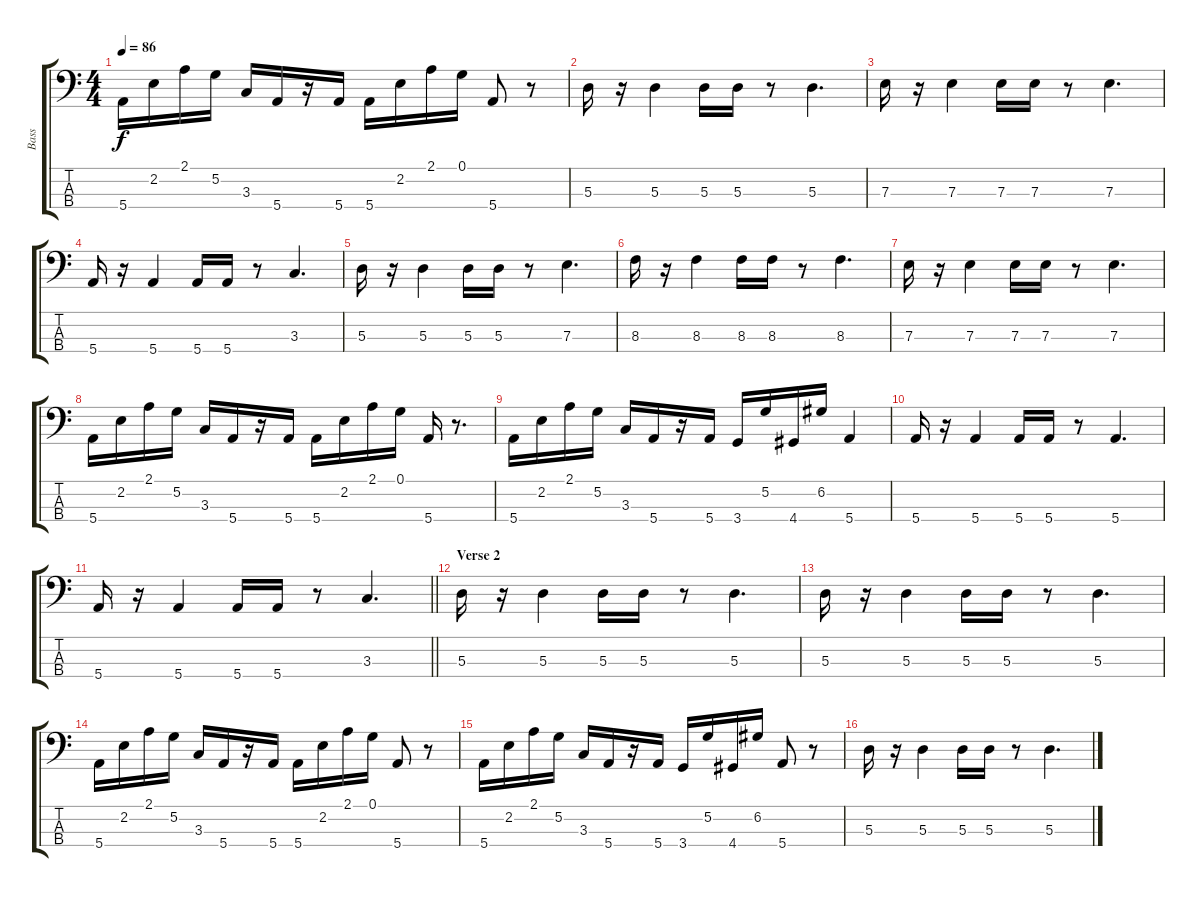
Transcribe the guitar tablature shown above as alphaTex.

\track ("Bass" "Bass") {instrument electricbassfinger}
\staff {score tabs}
\tuning (G2 D2 A1 E1) {hide}
\ts (4 4)
\tempo 86
\clef f4
\ks c
5.4.16{dy f} 2.2.16 2.1.16 5.2.16 3.3.16 5.4.16 r.16 5.4.16 5.4.16 2.2.16 2.1.16 0.1.16 5.4.8 r.8 |
5.3.16 r.16 5.3.4 5.3.16 5.3.16 r.8 5.3.4{d} |
7.3.16 r.16 7.3.4 7.3.16 7.3.16 r.8 7.3.4{d} |
5.4.16 r.16 5.4.4 5.4.16 5.4.16 r.8 3.3.4{d} |
5.3.16 r.16 5.3.4 5.3.16 5.3.16 r.8 7.3.4{d} |
8.3.16 r.16 8.3.4 8.3.16 8.3.16 r.8 8.3.4{d} |
7.3.16 r.16 7.3.4 7.3.16 7.3.16 r.8 7.3.4{d} |
5.4.16 2.2.16 2.1.16 5.2.16 3.3.16 5.4.16 r.16 5.4.16 5.4.16 2.2.16 2.1.16 0.1.16 5.4.16 r.8{d} |
5.4.16 2.2.16 2.1.16 5.2.16 3.3.16 5.4.16 r.16 5.4.16 3.4.16 5.2.16 4.4.16 6.2.16 5.4.4 |
5.4.16 r.16 5.4.4 5.4.16 5.4.16 r.8 5.4.4{d} |
\barLineRight lightlight
5.4.16 r.16 5.4.4 5.4.16 5.4.16 r.8 3.3.4{d} |
\section ("" "Verse 2")
5.3.16 r.16 5.3.4 5.3.16 5.3.16 r.8 5.3.4{d} |
5.3.16 r.16 5.3.4 5.3.16 5.3.16 r.8 5.3.4{d} |
5.4.16 2.2.16 2.1.16 5.2.16 3.3.16 5.4.16 r.16 5.4.16 5.4.16 2.2.16 2.1.16 0.1.16 5.4.8 r.8 |
5.4.16 2.2.16 2.1.16 5.2.16 3.3.16 5.4.16 r.16 5.4.16 3.4.16 5.2.16 4.4.16 6.2.16 5.4.8 r.8 |
5.3.16 r.16 5.3.4 5.3.16 5.3.16 r.8 5.3.4{d}
